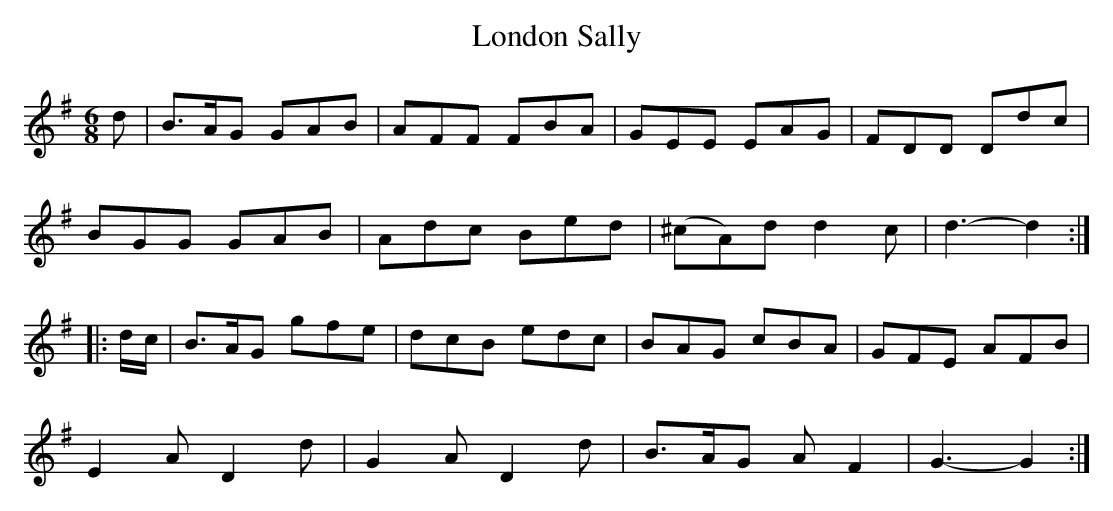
X:1
T:London Sally
M:6/8
L:1/8
K:G
d|B>AG GAB|AFF FBA|GEE EAG|FDD Ddc|
BGG GAB|Adc Bed|(^cA)d d2c|d3-d2:|
|:d/c/|B>AG gfe|dcB edc|BAG cBA|GFE AFB|
E2A D2d|G2A D2d|B>AG AF2|G3-G2:|]
